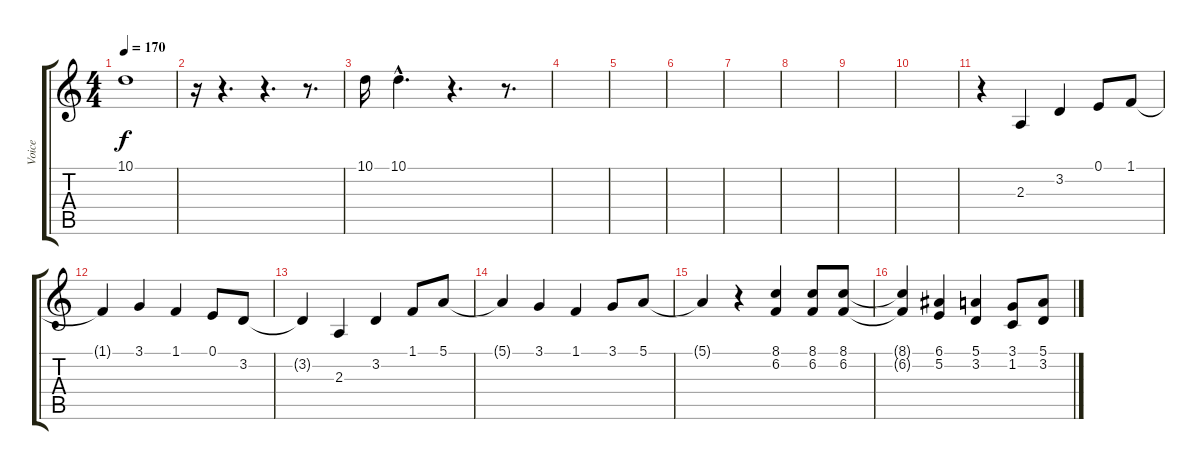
\track ("Voice" "Voice") {instrument flute}
\staff {score tabs}
\tuning (E4 B3 G3 D3 A2 E2) {hide}
\ts (4 4)
\tempo 170
\clef g2
\ks c
10.1.1{dy f} |
r.16 r.4{d} r.4{d} r.8{d} |
10.1.16 10.1{hac}.4{d} r.4{d} r.8{d} |
|
|
|
|
|
|
|
r.4 2.3.4 3.2.4 0.1.8 1.1.8 |
1.1{t}.4 3.1.4 1.1.4 0.1.8 3.2.8 |
3.2{t}.4 2.3.4 3.2.4 1.1.8 5.1.8 |
5.1{t}.4 3.1.4 1.1.4 3.1.8 5.1.8 |
5.1{t}.4 r.4 (8.1 6.2).4 (8.1 6.2).8 (8.1 6.2).8 |
(8.1{t} 6.2{t}).4 (6.1 5.2).4 (5.1 3.2).4 (3.1 1.2).8 (5.1 3.2).8
